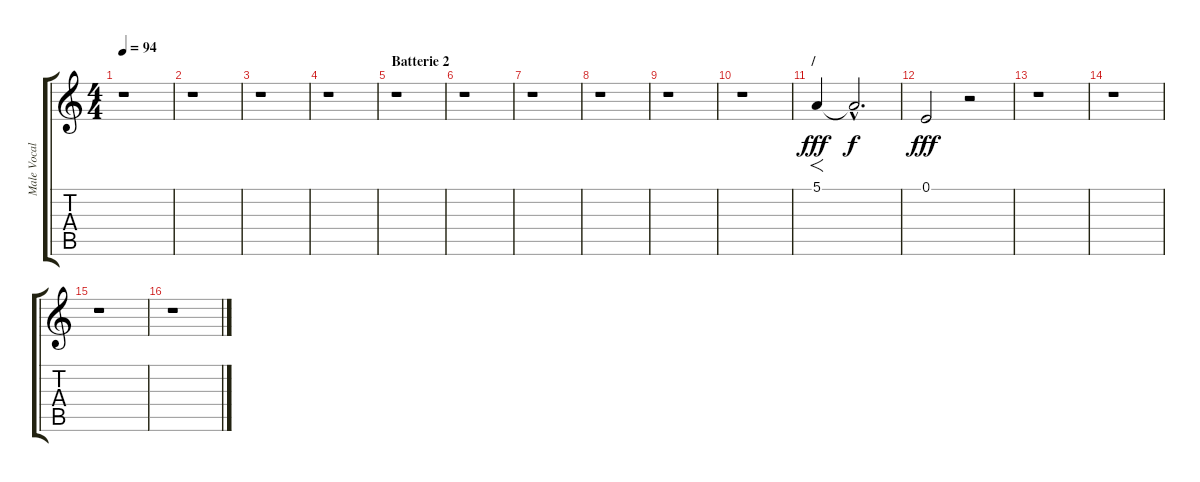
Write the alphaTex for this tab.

\track ("Male Vocal" "Male Vocal") {instrument voiceoohs}
\staff {score tabs}
\tuning (E4 B3 G3 D3 A2 E2) {hide}
\ts (4 4)
\tempo 94
\clef g2
\ks c
r.1{dy fff} |
r.1 |
r.1 |
r.1 |
\section ("" "Batterie 2")
r.1 |
r.1 |
r.1 |
r.1 |
r.1 |
r.1 |
\section ("" "/")
5.1.4{f} 5.1{hac t}.2{d dy f} |
0.1.2{dy fff} r.2 |
r.1 |
r.1 |
r.1 |
r.1
